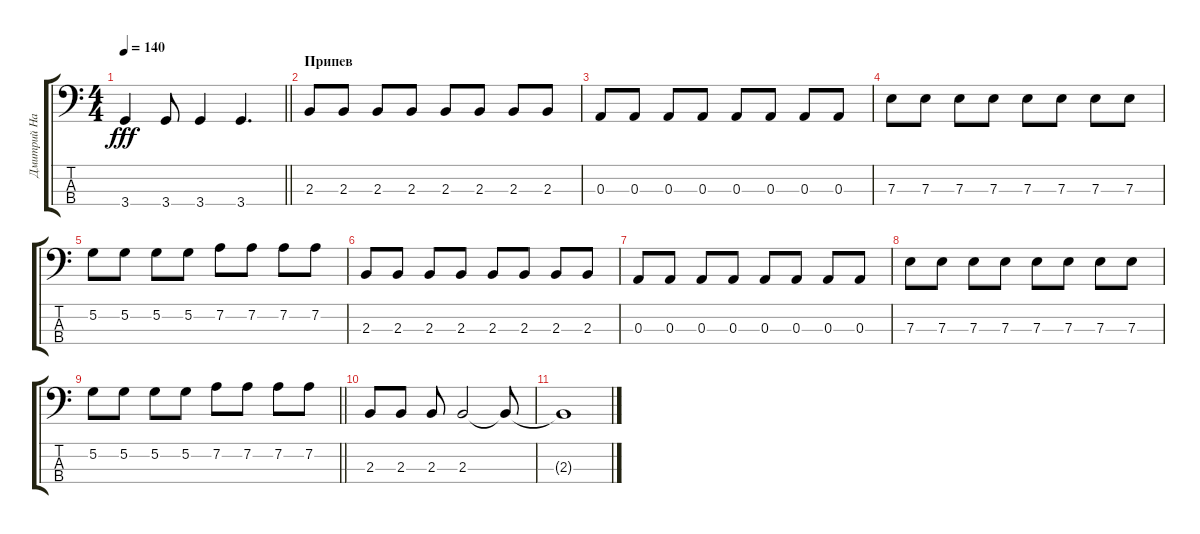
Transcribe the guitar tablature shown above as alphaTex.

\track ("Дмитрий Наскидашвили" "Дмитрий На") {instrument electricbassfinger}
\staff {score tabs}
\tuning (G2 D2 A1 E1) {hide}
\ts (4 4)
\tempo 140
\clef f4
\barLineRight lightlight
\ks c
3.4.4{dy fff} 3.4.8 3.4.4 3.4.4{d} |
\section ("" "Припев")
2.3.8 2.3.8 2.3.8 2.3.8 2.3.8 2.3.8 2.3.8 2.3.8 |
0.3.8 0.3.8 0.3.8 0.3.8 0.3.8 0.3.8 0.3.8 0.3.8 |
7.3.8 7.3.8 7.3.8 7.3.8 7.3.8 7.3.8 7.3.8 7.3.8 |
5.2.8 5.2.8 5.2.8 5.2.8 7.2.8 7.2.8 7.2.8 7.2.8 |
2.3.8 2.3.8 2.3.8 2.3.8 2.3.8 2.3.8 2.3.8 2.3.8 |
0.3.8 0.3.8 0.3.8 0.3.8 0.3.8 0.3.8 0.3.8 0.3.8 |
7.3.8 7.3.8 7.3.8 7.3.8 7.3.8 7.3.8 7.3.8 7.3.8 |
\barLineRight lightlight
5.2.8 5.2.8 5.2.8 5.2.8 7.2.8 7.2.8 7.2.8 7.2.8 |
2.3.8 2.3.8 2.3.8 2.3.2 2.3{t}.8 |
2.3{t}.1
